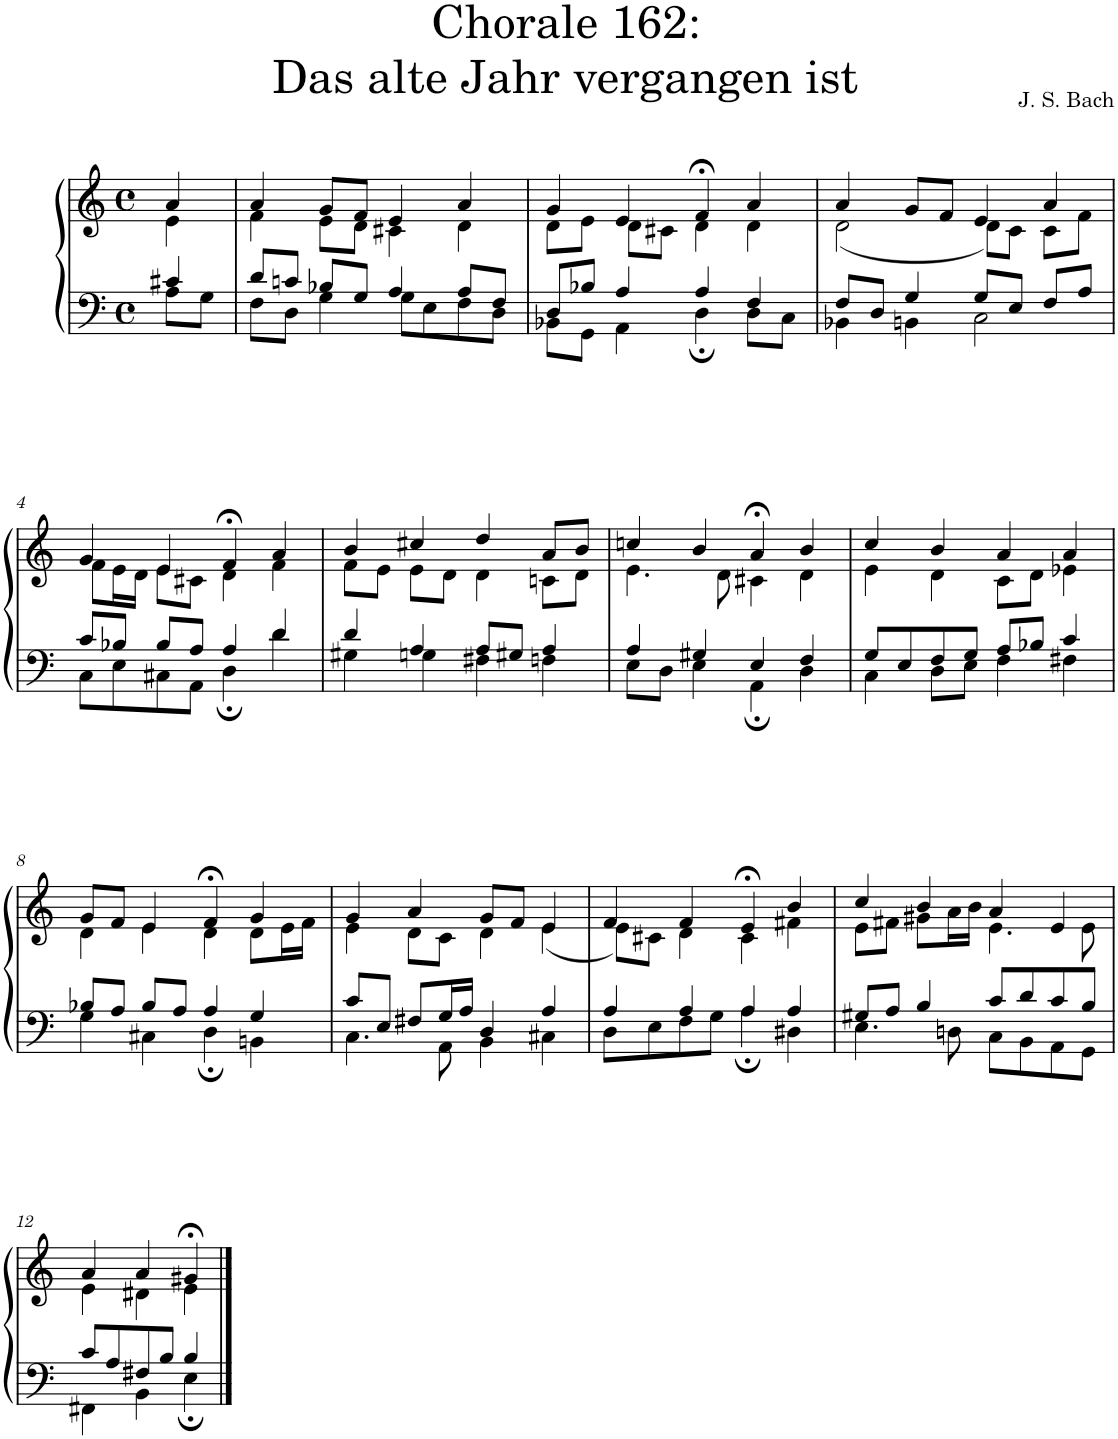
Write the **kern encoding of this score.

**kern	**kern
*part1	*part1
*staff2	*staff1
*I"S,A	*
*clefF4	*clefG2
*k[]	*k[]
*M4/4	*M4/4
*met(c)	*met(c)
=	=
*^	*^
4c#X/	8A\L	4a/	4e\
.	8G\J	.	.
=1	=1	=1	=1
8d/L	8F\L	4a/	4f\
8cn/J	8D\J	.	.
8B-X/L	4G\	8g/L	8e\L
8G/J	.	8f/J	8d\J
4A/	8G\L	4e/	4c#X\
.	8E\	.	.
8A/L	8F\	4a/	4d\
8F/J	8D\J	.	.
=2	=2	=2	=2
8D/L	8BB-X\L	4g/	8d\L
8B-X/J	8GG\J	.	8e\J
4A/	4AA\	4e/	8d\L
.	.	.	8c#X\J
4A/	4D;\	4f;</	4d\
4F/	8D\L	4a/	4d\
.	8C\J	.	.
=3	=3	=3	=3
8F/L	4BB-X\	4a/	(<2d\
8D/J	.	.	.
4G/	4BBn\	8g/L	.
.	.	8f/J	.
8G/L	2C\	4e/	8d\L)
8E/J	.	.	8c\J
8F/L	.	4a/	8c\L
8A/J	.	.	8f\J
!!LO:LB:g=z	!!
=4	=4	=4	=4
8c/L	8C\L	4g/	8f\L
8B-X/J	8E\	.	16e\L
.	.	.	16d\JJ
8B-/L	8C#X\	4e/	8e\L
8A/J	8AA\J	.	8c#X\J
4A/	4D;\	4f;</	4d\
4d/	4d\	4a/	4f\
=5	=5	=5	=5
4d/	4G#X\	4b/	8f\L
.	.	.	8e\J
4A/	4Gn\	4cc#X/	8e\L
.	.	.	8d\J
8A/L	4F#X\	4dd/	4d\
8G#X/J	.	.	.
4A/	4Fn\	8a/L	8cn\L
.	.	8b/J	8d\J
=6	=6	=6	=6
4A/	8E\L	4ccn/	4.e\
.	8D\J	.	.
4G#X/	4E\	4b/	.
.	.	.	8d\
4E/	4AA;\	4a;</	4c#X\
4F/	4D\	4b/	4d\
=7	=7	=7	=7
8G/L	4C\	4cc/	4e\
8E/	.	.	.
8F/	8D\L	4b/	4d\
8G/J	8E\J	.	.
8A/L	4F\	4a/	8c\L
8B-X/J	.	.	8d\J
4c/	4F#X\	4a/	4e-X\
!!LO:LB:g=z	!!
=8	=8	=8	=8
8B-X/L	4G\	8g/L	4d\
8A/J	.	8f/J	.
8B-/L	4C#X\	4e/	4e\
8A/J	.	.	.
4A/	4D;\	4f;</	4d\
4G/	4BBn\	4g/	8d\L
.	.	.	16e\L
.	.	.	16f\JJ
=9	=9	=9	=9
8c/L	4.C\	4g/	4e\
8E/J	.	.	.
8F#X/L	.	4a/	8d\L
16G/L	8AA\	.	8c\J
16A/JJ	.	.	.
4D/	4BB\	8g/L	4d\
.	.	8f/J	.
4A/	4C#X\	4e/	(<4e\
=10	=10	=10	=10
4A/	8D\L	4f/	8e\L)
.	8E\	.	8c#X\J
4A/	8F\	4f/	4d\
.	8G\J	.	.
4A/	4A;\	4e;</	4c#\
4A/	4D#X\	4b/	4f#X\
=11	=11	=11	=11
8G#X/L	4.E\	4cc/	8e\L
8A/J	.	.	8f#X\J
4B/	.	4b/	8g#X\L
.	8Dn\	.	16a\L
.	.	.	16b\JJ
8c/L	8C\L	4a/	4.e\
8d/	8BB\	.	.
8c/	8AA\	4e/	.
8B/J	8GG\J	.	8e\
!!LO:LB:g=z	!!
=12	=12	=12	=12
8c/L	4FF#X\	4a/	4e\
8A/	.	.	.
8F#X/	4BB\	4a/	4d#X\
8B/J	.	.	.
4B/	4E;\	4g#X;</	4e\
*v	*v	*	*
*	*v	*v
==	==
*-	*-
